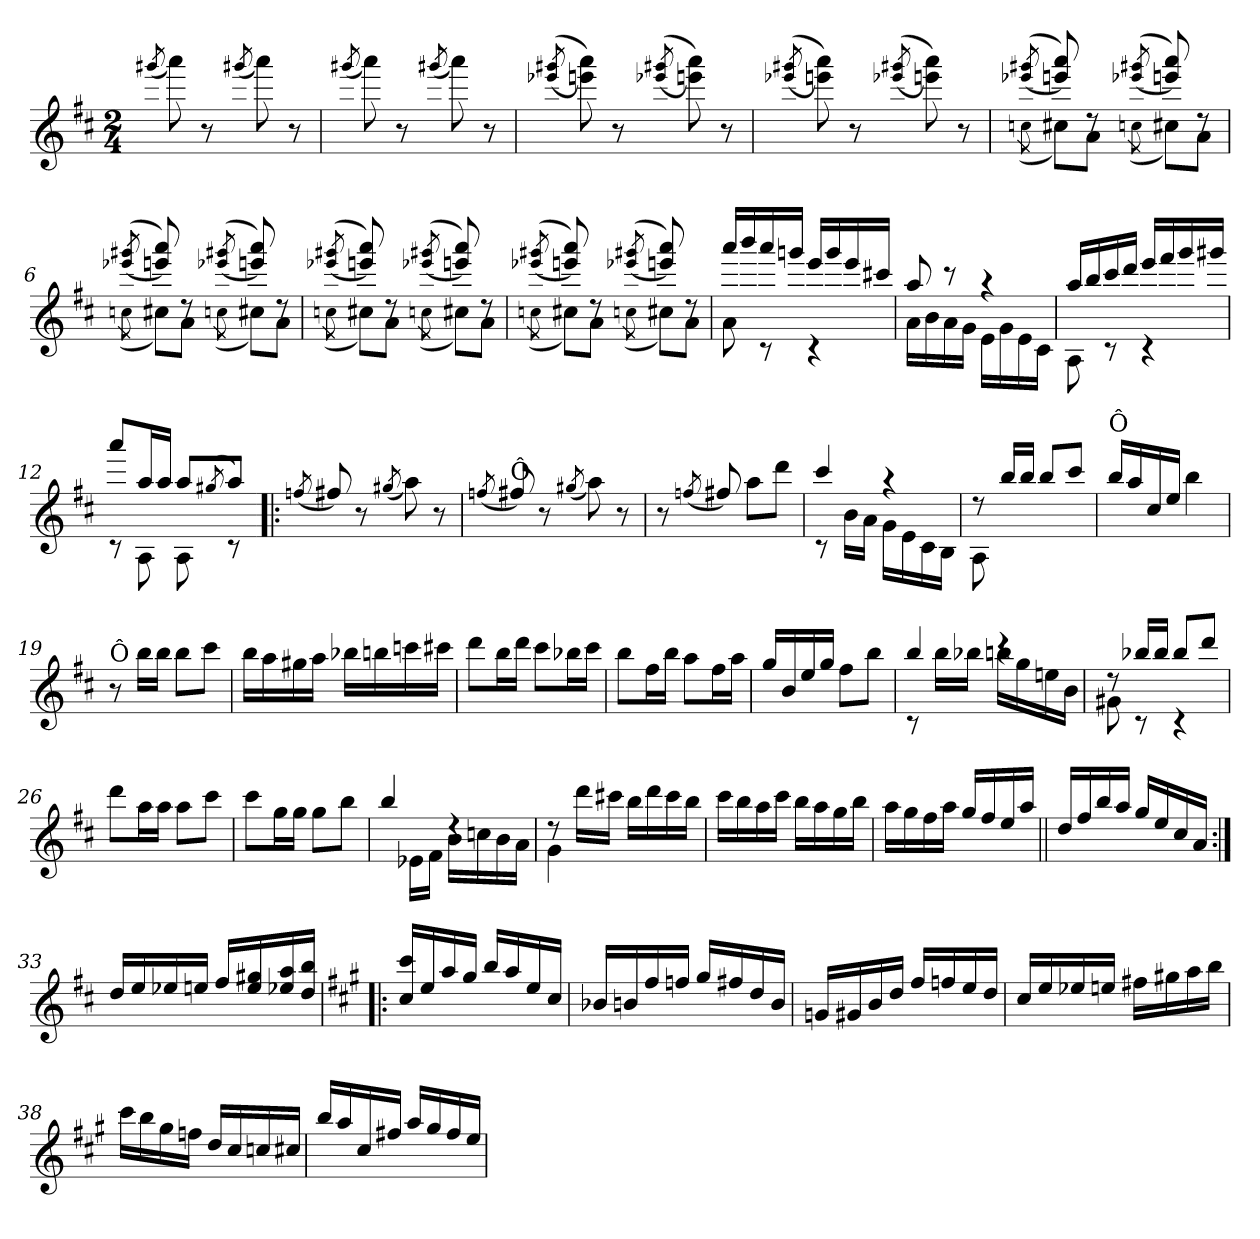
**kern
*part1
*staff1
*clefG2
*k[f#c#]
*D:
*M2/4
=1
(<8qggg#X/
8aaa\)
8r
(<8qggg#X/
8aaa\)
8r
=2
(<8qggg#X/
8aaa\)
8r
(<8qggg#X/
8aaa\)
8r
=3
((<8qeee-X/ 8qggg#X/
8eeen\ 8aaa\))
8r
((<8qeee-X/ 8qggg#X/
8eeen\ 8aaa\))
8r
=4
((<8qeee-X/ 8qggg#X/
8eeen\ 8aaa\))
8r
((<8qeee-X/ 8qggg#X/
8eeen\ 8aaa\))
8r
!!LO:LB:g=z
=5
*^
(<(8qeee-X/ 8qggg#X/	(>8qccn\
8eeen/ 8aaa/))	8cc#X\L)
8rdd	8a\J
(<(8qeee-X/ 8qggg#X/	(>8qccn\
8eeen/ 8aaa/))	8cc#X\L)
8rdd	8a\J
=6	=6
(<(8qeee-X/ 8qggg#X/	(>8qccn\
8eeen/ 8aaa/))	8cc#X\L)
8rdd	8a\J
(<(8qeee-X/ 8qggg#X/	(>8qccn\
8eeen/ 8aaa/))	8cc#X\L)
8rdd	8a\J
=7	=7
(<(8qeee-X/ 8qggg#X/	(>8qccn\
8eeen/ 8aaa/))	8cc#X\L)
8rdd	8a\J
(<(8qeee-X/ 8qggg#X/	(>8qccn\
8eeen/ 8aaa/))	8cc#X\L)
8rdd	8a\J
=8	=8
(<(8qeee-X/ 8qggg#X/	(>8qccn\
8eeen/ 8aaa/))	8cc#X\L)
8rdd	8a\J
(<(8qeee-X/ 8qggg#X/	(>8qccn\
8eeen/ 8aaa/))	8cc#X\L)
8rdd	8a\J
!!LO:LB:g=z	!!
=9	=9
16aaa/LL	8a\
16bbb/	.
16aaa/	8rc
16gggn/JJ	.
16eee/LL	4rc
16ggg/	.
16eee/	.
16ccc#X/JJ	.
=10	=10
8aa/	16a\LL
.	16b\
8rbb	16a\
.	16g\JJ
4raa	16e\LL
.	16g\
.	16e\
.	16c#\JJ
=11	=11
16aa/LL	8A\
16bb/	.
16ccc#/	8rc
16ddd/JJ	.
16eee/LL	4rc
16fff#/	.
16ggg/	.
16ggg#X/JJ	.
=12	=12
8aaa/L	8rc
16aa/L	8A\
16aa/JJ	.
8aa/L	8A\
(<8qgg#X/	.
8aa/J)	8rc
*v	*v
!!LO:LB:g=z
=13!|:
(<8qffn/
8ff#X/)
8r
(<8qgg#X/
8aa\)
8r
=14
(<8qffn/
!LO:TX:a:t=Ô
8ff#X/)
8r
(<8qgg#X/
8aa\)
8r
=15
8r
(<8qffn/
8ff#X/)
8aa\L
8ddd\J
=16
*^
4ccc#/	8rc
.	16b\LL
.	16a\JJ
4rgg	16g\LL
.	16e\
.	16c#\
.	16B\JJ
=17	=17
8rdd	8A\
16bb/LL	4.ryy
16bb/JJ	.
8bb/L	.
8ccc#/J	.
*v	*v
!!LO:LB:g=z
=18
!LO:TX:a:t=Ô
16bb/LL
16aa/
16cc#/
16ee/JJ
4bb\
=19
!LO:TX:a:t=Ô
8r
16bb\LL
16bb\JJ
8bb\L
8ccc#\J
=20
16bb\LL
16aa\
16gg#X\
16aa\JJ
16bb-X\LL
16bbn\
16cccn\
16ccc#X\JJ
=21
8ddd\L
16bb\L
16ddd\JJ
8ccc#\L
16bb-X\L
16ccc#\JJ
=22
8bb\L
16ff#\L
16bb\JJ
8aa\L
16ff#\L
16aa\JJ
!!LO:LB:g=z
=23
16gg/LL
16b/
16ee/
16gg/JJ
8ff#\L
8bb\J
=24
*^
4bb/	8rc
.	16bb\LL
.	16bb-X\JJ
4rccc	16bbn\LL
.	16gg\
.	16een\
.	16b\JJ
=25	=25
8rdd	8g#X\
16bb-X/LL	8rc
16bb-/JJ	.
8bb-/L	4rc
8ddd/J	.
*v	*v
=26
8ddd\L
16aa\L
16aa\JJ
8aa\L
8ccc#\J
!!LO:LB:g=z
=27
8ccc#\L
16gg\L
16gg\JJ
8gg\L
8bb\J
=28
*^
4bb/	8ryy
.	16e-X\LL
.	16f#\JJ
4rdd	16b\LL
.	16ccn\
.	16b\
.	16a\JJ
=29	=29
8rdd	4g\
16ddd\LL	.
16ccc#X\JJ	.
16bb\LL	4ryy
16ddd\	.
16ccc#\	.
16bb\JJ	.
*v	*v
=30
16ccc#\LL
16bb\
16aa\
16ccc#\JJ
16bb\LL
16aa\
16gg\
16bb\JJ
=31
16aa\LL
16gg\
16ff#\
16aa\JJ
16gg/LL
16ff#/
16ee/
16aa/JJ
!!LO:LB:g=z
=32||
16dd/LL
16ff#/
16bb/
16aa/JJ
16gg/LL
16ee/
16cc#/
16a/JJ
=33:|!
16dd/LL
16ee/
16ee-X/
16een/JJ
16ff#/LL
16ee/ 16gg#X/
16ee-X/ 16aa/
16dd/ 16bb/JJ
=34!|:
*k[f#c#g#]
*A:
16cc#/ 16ccc#/LL
16ee/
16aa/
16gg#/JJ
16bb/LL
16aa/
16ee/
16cc#/JJ
=35
16b-X/LL
16bn/
16ff#/
16ffn/JJ
16gg#/LL
16ff#X/
16dd/
16b/JJ
!!LO:LB:g=z
=36
16gn/LL
16g#X/
16b/
16dd/JJ
16ff#/LL
16ffn/
16ee/
16dd/JJ
=37
16cc#/LL
16ee/
16ee-X/
16een/JJ
16ff#X\LL
16gg#X\
16aa\
16bb\JJ
=38
16ccc#\LL
16bb\
16gg#\
16ffn\JJ
16dd/LL
16cc#/
16ccn/
16cc#X/JJ
=39
16bb/LL
16aa/
16cc#/
16ff#X/JJ
16aa/LL
16gg#/
16ff#/
16ee/JJ
=
*-
